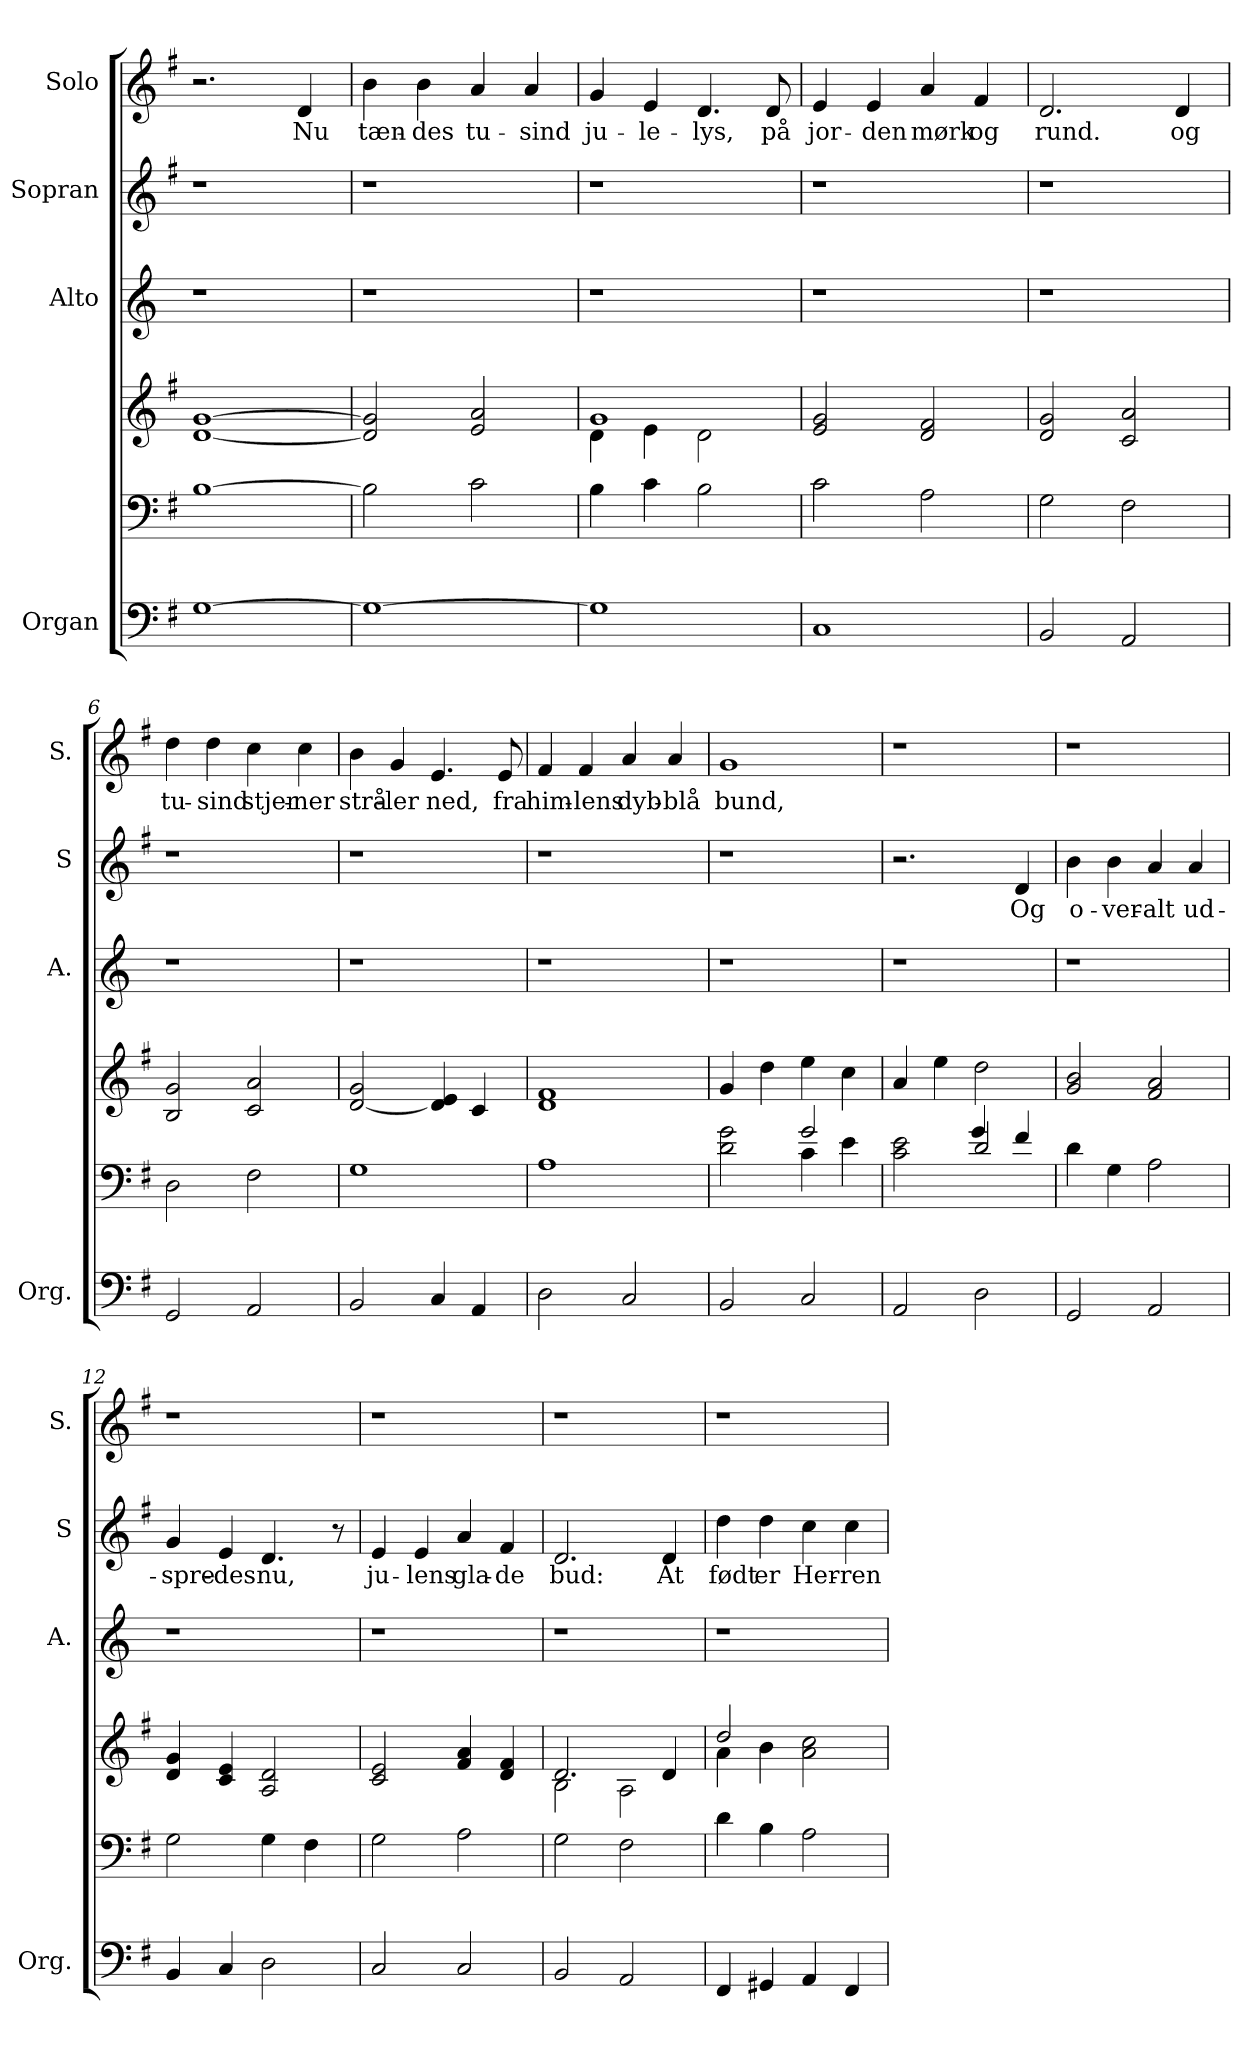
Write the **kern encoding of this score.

**kern	**kern	**kern	**kern	**kern	**text	**kern	**text
*part4	*part4	*part4	*part3	*part2	*part2	*part1	*part1
*staff6	*staff5	*staff4	*staff3	*staff2	*staff2	*staff1	*staff1
*I"Organ	*	*	*I"Alto	*I"Sopran	*	*I"Solo	*
*I'Org.	*	*	*I'A.	*I'S	*	*I'S.	*
*clefF4	*clefF4	*clefG2	*clefG2	*clefG2	*	*clefG2	*
*k[f#]	*k[f#]	*k[f#]	*k[]	*k[f#]	*	*k[f#]	*
=1	=1	=1	=1	=1	=1	=1	=1
[1G	[1B	[1d [1g	1r	1r	.	2.r	.
!	!	!	!	!	!	!	!LO:LY:b
.	.	.	.	.	.	4d/	Nu
=2	=2	=2	=2	=2	=2	=2	=2
!	!	!	!	!	!	!	!LO:LY:b
1G_	2B\]	2d/] 2g/]	1r	1r	.	4b\	tæn-
!	!	!	!	!	!	!	!LO:LY:b
.	.	.	.	.	.	4b\	-des
!	!	!	!	!	!	!	!LO:LY:b
.	2c\	2e/ 2a/	.	.	.	4a/	tu-
!	!	!	!	!	!	!	!LO:LY:b
.	.	.	.	.	.	4a/	-sind
=3	=3	=3	=3	=3	=3	=3	=3
*	*	*^	*	*	*	*	*
!	!	!	!	!	!	!	!	!LO:LY:b
1G]	4B\	1g	4d\	1r	1r	.	4g/	ju-
!	!	!	!	!	!	!	!	!LO:LY:b
.	4c\	.	4e\	.	.	.	4e/	-le-
!	!	!	!	!	!	!	!	!LO:LY:b
.	2B\	.	2d\	.	.	.	4.d/	-lys,
!	!	!	!	!	!	!	!	!LO:LY:b
.	.	.	.	.	.	.	8d/	på
*	*	*v	*v	*	*	*	*	*
=4	=4	=4	=4	=4	=4	=4	=4
!	!	!	!	!	!	!	!LO:LY:b
1C	2c\	2e/ 2g/	1r	1r	.	4e/	jor-
!	!	!	!	!	!	!	!LO:LY:b
.	.	.	.	.	.	4e/	-den
!	!	!	!	!	!	!	!LO:LY:b
.	2A\	2d/ 2f#/	.	.	.	4a/	mørk
!	!	!	!	!	!	!	!LO:LY:b
.	.	.	.	.	.	4f#/	og
=5	=5	=5	=5	=5	=5	=5	=5
!	!	!	!	!	!	!	!LO:LY:b
2BB/	2G\	2d/ 2g/	1r	1r	.	2.d/	rund.
2AA/	2F#\	2c/ 2a/	.	.	.	.	.
!	!	!	!	!	!	!	!LO:LY:b
.	.	.	.	.	.	4d/	og
=6	=6	=6	=6	=6	=6	=6	=6
!	!	!	!	!	!	!	!LO:LY:b
2GG/	2D\	2B/ 2g/	1r	1r	.	4dd\	tu-
!	!	!	!	!	!	!	!LO:LY:b
.	.	.	.	.	.	4dd\	-sind
!	!	!	!	!	!	!	!LO:LY:b
2AA/	2F#\	2c/ 2a/	.	.	.	4cc\	stjer-
!	!	!	!	!	!	!	!LO:LY:b
.	.	.	.	.	.	4cc\	-ner
!!LO:LB:g=z
=7	=7	=7	=7	=7	=7	=7	=7
!	!	!	!	!	!	!	!LO:LY:b
2BB/	1G	[2d/ 2g/	1r	1r	.	4b\	strå-
!	!	!	!	!	!	!	!LO:LY:b
.	.	.	.	.	.	4g/	-ler
!	!	!	!	!	!	!	!LO:LY:b
4C/	.	4d/] 4e/	.	.	.	4.e/	ned,
4AA/	.	4c/	.	.	.	.	.
!	!	!	!	!	!	!	!LO:LY:b
.	.	.	.	.	.	8e/	fra
=8	=8	=8	=8	=8	=8	=8	=8
!	!	!	!	!	!	!	!LO:LY:b
2D\	1A	1d 1f#	1r	1r	.	4f#/	him-
!	!	!	!	!	!	!	!LO:LY:b
.	.	.	.	.	.	4f#/	-lens
!	!	!	!	!	!	!	!LO:LY:b
2C/	.	.	.	.	.	4a/	dyb-
!	!	!	!	!	!	!	!LO:LY:b
.	.	.	.	.	.	4a/	-blå
=9	=9	=9	=9	=9	=9	=9	=9
*	*^	*	*	*	*	*	*
!	!	!	!	!	!	!	!	!LO:LY:b
2BB/	2d\ 2g\	2ryy	4g/	1r	1r	.	1g	bund,
.	.	.	4dd\	.	.	.	.	.
2C/	2g/	4c\	4ee\	.	.	.	.	.
.	.	4e\	4cc\	.	.	.	.	.
=10	=10	=10	=10	=10	=10	=10	=10	=10
2AA/	2c\ 2e\	2ryy	4a/	1r	2.r	.	1r	.
.	.	.	4ee\	.	.	.	.	.
2D\	2d/	4g/	2dd\	.	.	.	.	.
!	!	!	!	!	!	!LO:LY:b	!	!
.	.	4f#/	.	.	4d/	Og	.	.
=11	=11	=11	=11	=11	=11	=11	=11	=11
!	!	!	!	!	!	!LO:LY:b	!	!
*	*v	*v	*	*	*	*	*	*
2GG/	4d\	2g/ 2b/	1r	4b\	o-	1r	.
!	!	!	!	!	!LO:LY:b	!	!
.	4G\	.	.	4b\	-ver-	.	.
!	!	!	!	!	!LO:LY:b	!	!
2AA/	2A\	2f#/ 2a/	.	4a/	-alt	.	.
!	!	!	!	!	!LO:LY:b	!	!
.	.	.	.	4a/	ud-	.	.
=12	=12	=12	=12	=12	=12	=12	=12
!	!	!	!	!	!LO:LY:b	!	!
4BB/	2G\	4d/ 4g/	1r	4g/	-spre-	1r	.
!	!	!	!	!	!LO:LY:b	!	!
4C/	.	4c/ 4e/	.	4e/	-des	.	.
!	!	!	!	!	!LO:LY:b	!	!
2D\	4G\	2A/ 2d/	.	4.d/	nu,	.	.
.	4F#\	.	.	.	.	.	.
.	.	.	.	8r	.	.	.
!!LO:PB:g=z
=13	=13	=13	=13	=13	=13	=13	=13
!	!	!	!	!	!LO:LY:b	!	!
2C/	2G\	2c/ 2e/	1r	4e/	ju-	1r	.
!	!	!	!	!	!LO:LY:b	!	!
.	.	.	.	4e/	-lens	.	.
!	!	!	!	!	!LO:LY:b	!	!
2C/	2A\	4f#/ 4a/	.	4a/	gla-	.	.
!	!	!	!	!	!LO:LY:b	!	!
.	.	4d/ 4f#/	.	4f#/	-de	.	.
=14	=14	=14	=14	=14	=14	=14	=14
*	*	*^	*	*	*	*	*
!	!	!	!	!	!	!LO:LY:b	!	!
2BB/	2G\	2.d/	2B\	1r	2.d/	bud:	1r	.
2AA/	2F#\	.	2A\	.	.	.	.	.
!	!	!	!	!	!	!LO:LY:b	!	!
.	.	4d/	.	.	4d/	At	.	.
=15	=15	=15	=15	=15	=15	=15	=15	=15
!	!	!	!	!	!	!LO:LY:b	!	!
4FF#/	4d\	2dd/	4a\	1r	4dd\	født	1r	.
!	!	!	!	!	!	!LO:LY:b	!	!
4GG#X/	4B\	.	4b\	.	4dd\	er	.	.
!	!	!	!	!	!	!LO:LY:b	!	!
4AA/	2A\	2a\ 2cc\	2ryy	.	4cc\	Her-	.	.
!	!	!	!	!	!	!LO:LY:b	!	!
4FF#/	.	.	.	.	4cc\	-ren	.	.
*	*	*v	*v	*	*	*	*	*
=	=	=	=	=	=	=	=
*-	*-	*-	*-	*-	*-	*-	*-
